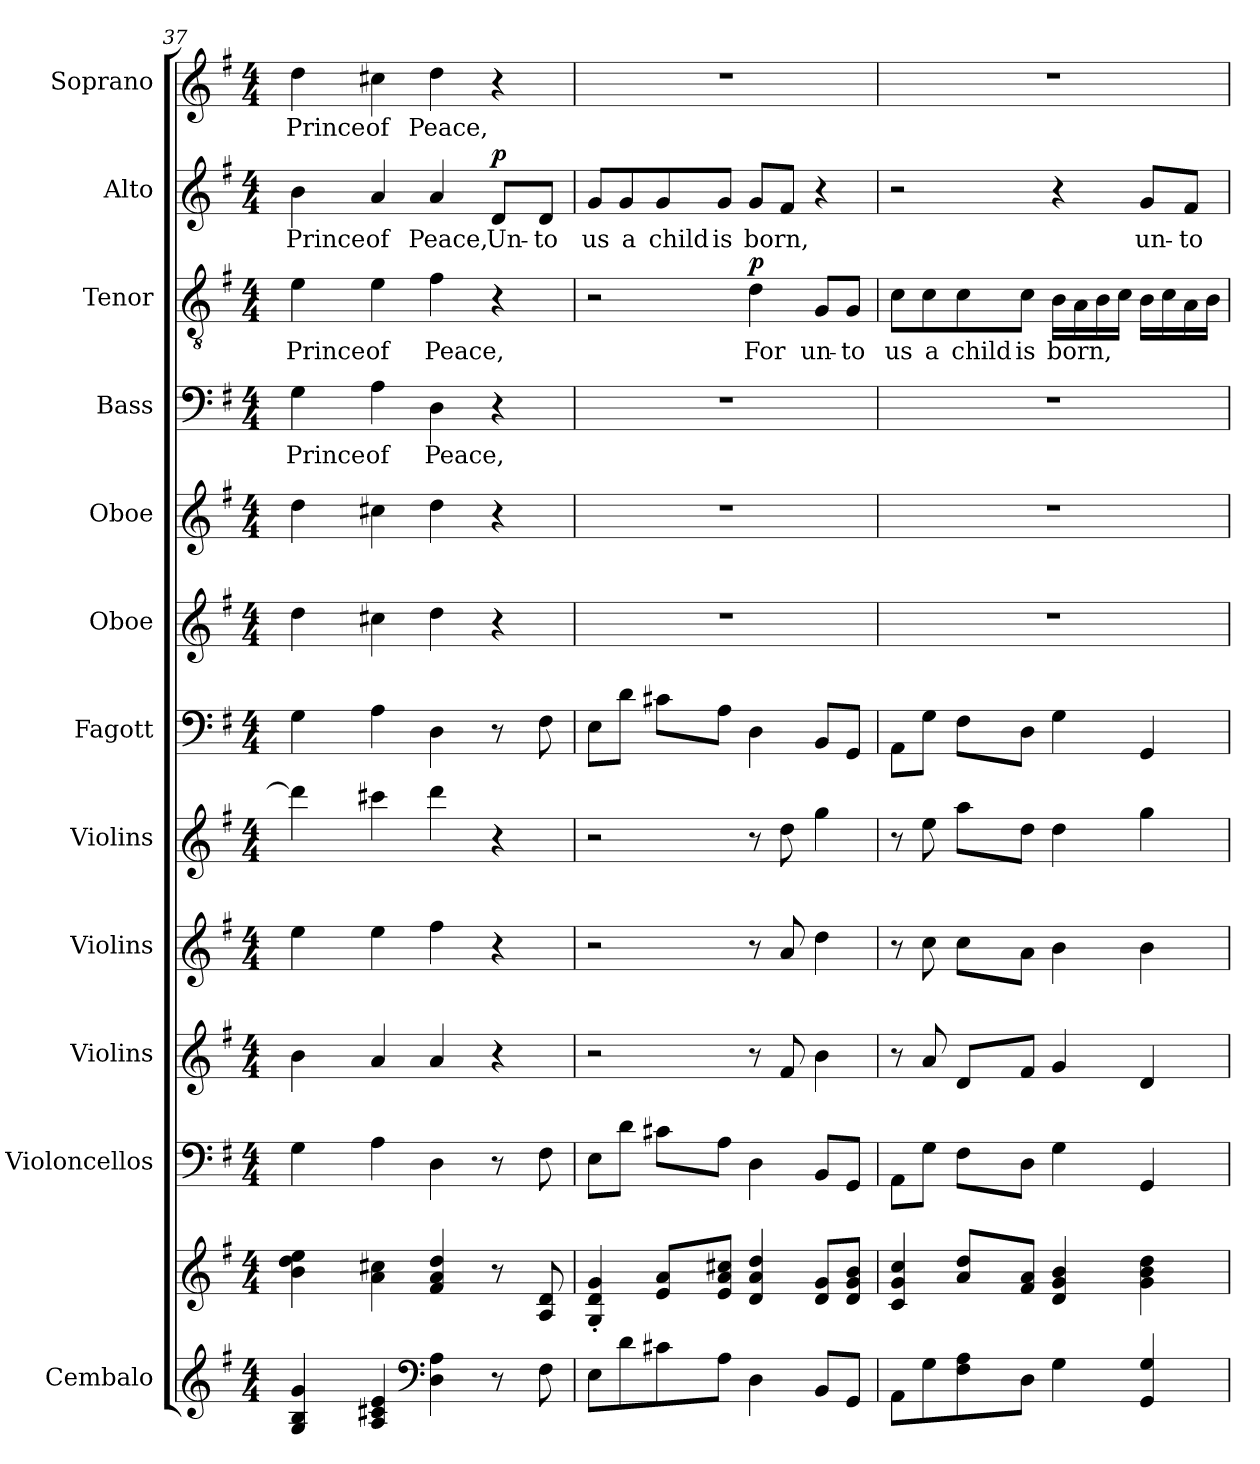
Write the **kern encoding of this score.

**kern	**kern	**kern	**kern	**kern	**kern	**kern	**kern	**kern	**kern	**text	**kern	**text	**dynam	**kern	**text	**dynam	**kern	**text
*part12	*part12	*part11	*part10	*part9	*part8	*part7	*part6	*part5	*part4	*part4	*part3	*part3	*part3	*part2	*part2	*part2	*part1	*part1
*staff13	*staff12	*staff11	*staff10	*staff9	*staff8	*staff7	*staff6	*staff5	*staff4	*staff4	*staff3	*staff3	*staff3	*staff2	*staff2	*staff2	*staff1	*staff1
*I"Cembalo	*	*I"Violoncellos	*I"Violins	*I"Violins	*I"Violins	*I"Fagott	*I"Oboe	*I"Oboe	*I"Bass	*	*I"Tenor	*	*	*I"Alto	*	*	*I"Soprano	*
*	*	*I'Vcs.	*I'Vlns.	*I'Vlns.	*I'Vlns.	*I'Fag.	*I'Ob.	*I'Ob.	*I'B.	*	*I'T.	*	*	*I'A.	*	*	*I'S.	*
!!LO:PB:g=z
*clefG2	*clefG2	*clefF4	*clefG2	*clefG2	*clefG2	*clefF4	*clefG2	*clefG2	*clefF4	*	*clefGv2	*	*	*clefG2	*	*	*clefG2	*
*k[f#]	*k[f#]	*k[f#]	*k[f#]	*k[f#]	*k[f#]	*k[f#]	*k[f#]	*k[f#]	*k[f#]	*	*k[f#]	*	*	*k[f#]	*	*	*k[f#]	*
*M4/4	*M4/4	*M4/4	*M4/4	*M4/4	*M4/4	*M4/4	*M4/4	*M4/4	*M4/4	*	*M4/4	*	*	*M4/4	*	*	*M4/4	*
=37	=37	=37	=37	=37	=37	=37	=37	=37	=37	=37	=37	=37	=37	=37	=37	=37	=37	=37
!	!	!	!	!	!	!	!	!	!	!LO:LY:b	!	!LO:LY:b	!	!	!LO:LY:b	!	!	!LO:LY:b
4G/ 4B/ 4g/	4b\ 4dd\ 4ee\	4G\	4b\	4ee\	4ddd\]	4G\	4dd\	4dd\	4G\	Prince	4e\	Prince	.	4b\	Prince	.	4dd\	Prince
!	!	!	!	!	!	!	!	!	!	!LO:LY:b	!	!LO:LY:b	!	!	!LO:LY:b	!	!	!LO:LY:b
4A/ 4c#X/ 4e/	4a\ 4cc#X\	4A\	4a/	4ee\	4ccc#X\	4A\	4cc#X\	4cc#X\	4A\	of	4e\	of	.	4a/	of	.	4cc#X\	of
*clefF4	*	*	*	*	*	*	*	*	*	*	*	*	*	*	*	*	*	*
!	!	!	!	!	!	!	!	!	!	!LO:LY:b	!	!LO:LY:b	!	!	!LO:LY:b	!	!	!LO:LY:b
4D\ 4A\	4f#/ 4a/ 4dd/	4D\	4a/	4ff#\	4ddd\	4D\	4dd\	4dd\	4D\	Peace,	4f#\	Peace,	.	4a/	Peace,	.	4dd\	Peace,
!	!	!	!	!	!	!	!	!	!	!	!	!	!	!	!LO:LY:b	!LO:DY:a	!	!
8r	8r	8r	4r	4r	4r	8r	4r	4r	4r	.	4r	.	.	8d/L	Un-	p	4r	.
!	!	!	!	!	!	!	!	!	!	!	!	!	!	!	!LO:LY:b	!	!	!
8F#\	8A/ 8d/	8F#\	.	.	.	8F#\	.	.	.	.	.	.	.	8d/J	-to	.	.	.
=38	=38	=38	=38	=38	=38	=38	=38	=38	=38	=38	=38	=38	=38	=38	=38	=38	=38	=38
!	!	!	!	!	!	!	!	!	!	!	!	!	!	!	!LO:LY:b	!	!	!
8E\L	4G/' 4d/' 4g/'	8E\L	2r	2r	2r	8E\L	1r	1r	1r	.	2r	.	.	8g/L	us	.	1r	.
!	!	!	!	!	!	!	!	!	!	!	!	!	!	!	!LO:LY:b	!	!	!
8d\	.	8d\J	.	.	.	8d\J	.	.	.	.	.	.	.	8g/	a	.	.	.
!	!	!	!	!	!	!	!	!	!	!	!	!	!	!	!LO:LY:b	!	!	!
8c#X\	8e/ 8a/L	8c#X\L	.	.	.	8c#X\L	.	.	.	.	.	.	.	8g/	child	.	.	.
!	!	!	!	!	!	!	!	!	!	!	!	!	!	!	!LO:LY:b	!	!	!
8A\J	8e/ 8a/ 8cc#X/J	8A\J	.	.	.	8A\J	.	.	.	.	.	.	.	8g/J	is	.	.	.
!	!	!	!	!	!	!	!	!	!	!	!	!LO:LY:b	!LO:DY:a	!	!LO:LY:b	!	!	!
4D\	4d/ 4a/ 4dd/	4D\	8r	8r	8r	4D\	.	.	.	.	4d\	For	p	8g/L	-born,	.	.	.
.	.	.	8f#/	8a/	8dd\	.	.	.	.	.	.	.	.	8f#/J	.	.	.	.
!	!	!	!	!	!	!	!	!	!	!	!	!LO:LY:b	!	!	!	!	!	!
8BB/L	8d/ 8g/L	8BB/L	4b\	4dd\	4gg\	8BB/L	.	.	.	.	8G/L	un-	.	4r	.	.	.	.
!	!	!	!	!	!	!	!	!	!	!	!	!LO:LY:b	!	!	!	!	!	!
8GG/J	8d/ 8g/ 8b/J	8GG/J	.	.	.	8GG/J	.	.	.	.	8G/J	-to	.	.	.	.	.	.
=39	=39	=39	=39	=39	=39	=39	=39	=39	=39	=39	=39	=39	=39	=39	=39	=39	=39	=39
!	!	!	!	!	!	!	!	!	!	!	!	!LO:LY:b	!	!	!	!	!	!
8AA\L	4c/ 4g/ 4cc/	8AA\L	8r	8r	8r	8AA\L	1r	1r	1r	.	8c\L	us	.	2r	.	.	1r	.
!	!	!	!	!	!	!	!	!	!	!	!	!LO:LY:b	!	!	!	!	!	!
8G\	.	8G\J	8a/	8cc\	8ee\	8G\J	.	.	.	.	8c\	a	.	.	.	.	.	.
!	!	!	!	!	!	!	!	!	!	!	!	!LO:LY:b	!	!	!	!	!	!
8F#\ 8A\	8a/ 8dd/L	8F#\L	8d/L	8cc\L	8aa\L	8F#\L	.	.	.	.	8c\	child	.	.	.	.	.	.
!	!	!	!	!	!	!	!	!	!	!	!	!LO:LY:b	!	!	!	!	!	!
8D\J	8f#/ 8a/J	8D\J	8f#/J	8a\J	8dd\J	8D\J	.	.	.	.	8c\J	is	.	.	.	.	.	.
!	!	!	!	!	!	!	!	!	!	!	!	!LO:LY:b	!	!	!	!	!	!
4G\	4d/ 4g/ 4b/	4G\	4g/	4b\	4dd\	4G\	.	.	.	.	16B\LL	born,	.	4r	.	.	.	.
.	.	.	.	.	.	.	.	.	.	.	16A\	.	.	.	.	.	.	.
.	.	.	.	.	.	.	.	.	.	.	16B\	.	.	.	.	.	.	.
.	.	.	.	.	.	.	.	.	.	.	16c\JJ	.	.	.	.	.	.	.
!	!	!	!	!	!	!	!	!	!	!	!	!	!	!	!LO:LY:b	!	!	!
4GG/ 4G/	4g\ 4b\ 4dd\	4GG/	4d/	4b\	4gg\	4GG/	.	.	.	.	16B\LL	.	.	8g/L	un-	.	.	.
.	.	.	.	.	.	.	.	.	.	.	16c\	.	.	.	.	.	.	.
!	!	!	!	!	!	!	!	!	!	!	!	!	!	!	!LO:LY:b	!	!	!
.	.	.	.	.	.	.	.	.	.	.	16A\	.	.	8f#/J	-to	.	.	.
.	.	.	.	.	.	.	.	.	.	.	16B\JJ	.	.	.	.	.	.	.
=	=	=	=	=	=	=	=	=	=	=	=	=	=	=	=	=	=	=
*-	*-	*-	*-	*-	*-	*-	*-	*-	*-	*-	*-	*-	*-	*-	*-	*-	*-	*-
